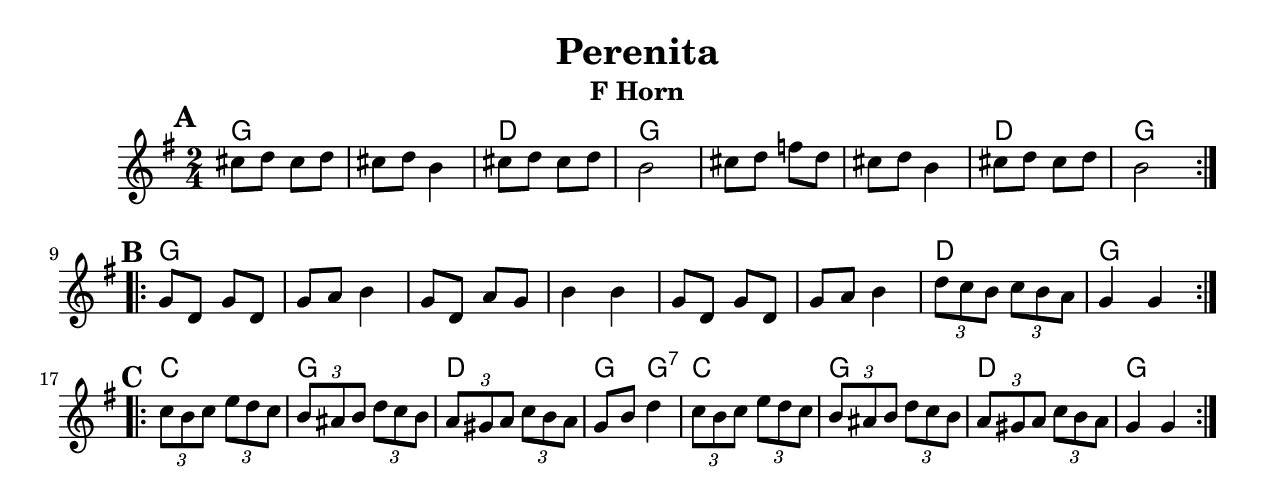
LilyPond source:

\version "2.18.0"
\include "english.ly"
\pointAndClickOff
\paper{
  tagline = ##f
  print-all-headers = ##t
  #(set-paper-size "letter")
}
date = #(strftime "%d-%m-%Y" (localtime (current-time)))

%\markup{ \italic{ " Updated " \date  }  }

%\markup{ Got something to say? }

global = {
  \clef treble
  \key g \major
  \time 2/4
  \set Score.markFormatter = #format-mark-box-alphabet
}

%#################################### Melody ########################
melody = \relative c'' {
  \global
  %\partial 16*3 a16 d f   %lead in notes

  \repeat volta 2{
    \mark \default
    cs8 d cs d
    cs8 d b4
    cs8 d cs d
    b2

    cs8 d f d
    cs d b4
    cs8 d cs d
    b2|

  }
  %\alternative { { }{ } }

  \repeat volta 2{
    \mark \default
    g8 d g d
    g8 a b4
    g8 d a' g
    b4 b

    g8 d g d
    g8 a b4
    \tuplet 3/2{d8 c b} \tuplet 3/2{c b a}
    g4 g \break|
  }
  % \alternative { { }{ } }
  \repeat volta 2{
    \mark \default
    \tuplet 3/2{c8 b c} \tuplet 3/2{e d c}
    \tuplet 3/2{b as b} \tuplet 3/2{d c b}
    \tuplet 3/2{a gs a} \tuplet 3/2{c b a}
    g8 b d4
    \tuplet 3/2{c8 b c} \tuplet 3/2{e d c}
    \tuplet 3/2{b as b} \tuplet 3/2{d c b}
    \tuplet 3/2{a gs a} \tuplet 3/2{c b a}
    g4 g


  }

}
%################################# Lyrics #####################
%\addlyrics{  }
%################################# Chords #######################
harmonies = \chordmode {
  g2*2
  %r2
  d2
  g2*3
  %r2*2
  d2
  g2
  %B
  g2*6
  %r2*5
  d2
  g2
  %C
  c2
  g2
  d2
  g4
  g4:7
  c2
  g2
  d2
  g2
}

\score {
  <<
    \new ChordNames {
      \set chordChanges = ##f
      \harmonies
    }
    \new Staff
    \melody
  >>
  \header{
    title= "Perenita"
    subtitle=""
    composer= ""
    instrument = "F Horn"
    arranger= ""
  }
  \layout{indent = 1.0\cm}
  \midi {
    \tempo 4 = 120

    % \midi { }
  }
}
%{
% more verses:
\markup{}
\markup {
  \fill-line {
    \hspace #0.1 % distance from left margin
    \column {
      \line { "1."
	\column {
	  ""
	}
      }
      \hspace #0.2 % vertical distance between verses
      \line { "2."
	\column {
	 ""
	}
      }
    }
    \hspace #0.1  % horiz. distance between columns
    \column {
      \line { "3."
	\column {
	  ""
	}
      }
      \hspace #0.2 % distance between verses
      \line { "4."
	\column {
	 ""
	}
      }
    }
    \hspace #0.1 % distance to right margin
  }
}

%}
